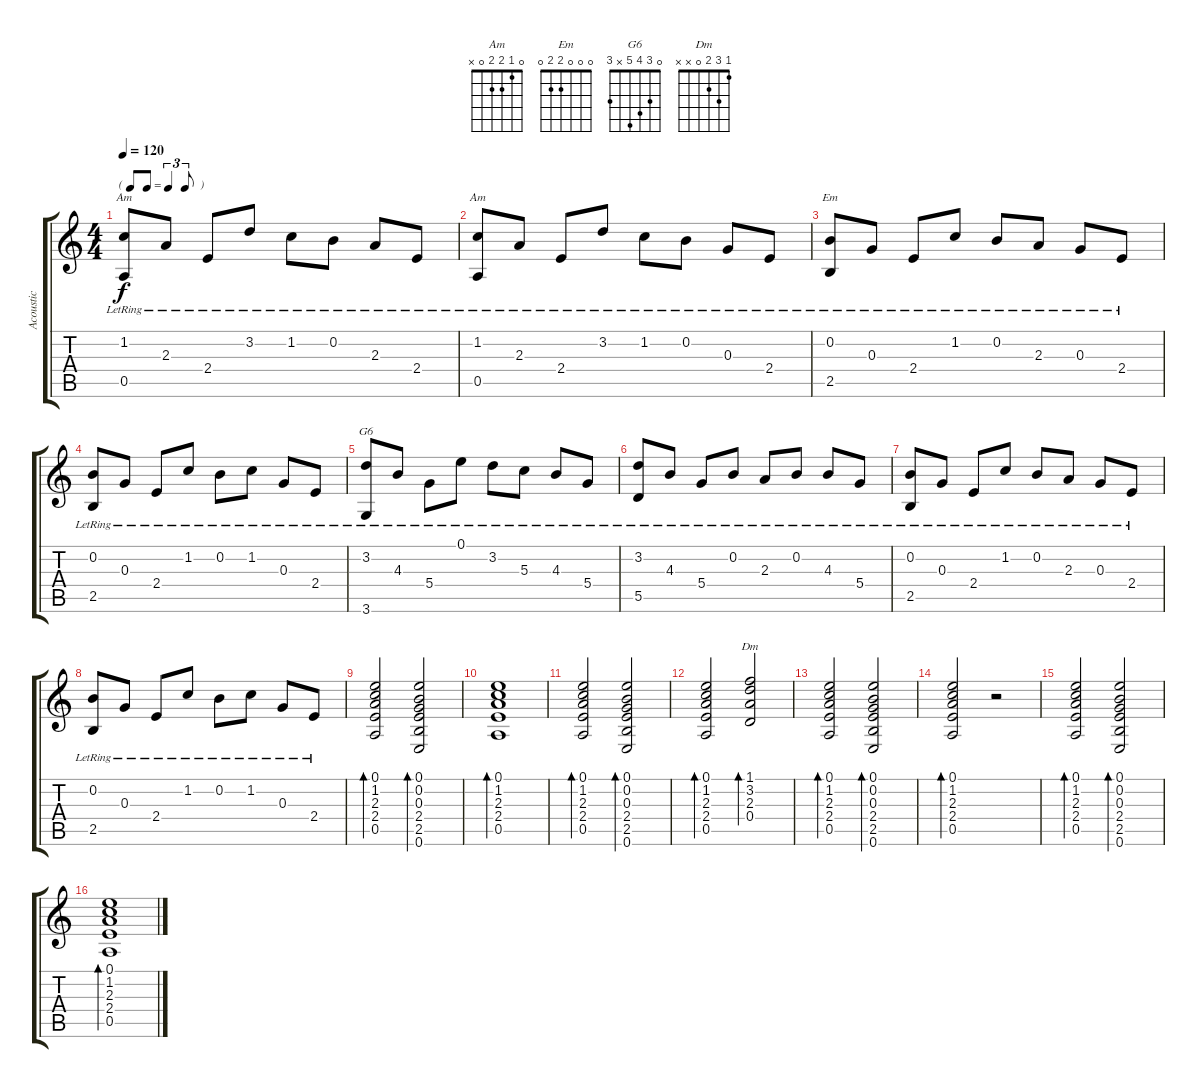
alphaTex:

\track ("Acoustic" "Acoustic") {instrument acousticguitarsteel}
\staff {score tabs}
\tuning (E4 B3 G3 D3 A2 E2) {hide}
\chord ("Am" 5 1 2 x 0 x)
\chord ("Am" 0 1 2 2 0 x)
\chord ("Em" 0 0 0 2 2 0)
\chord ("G6" 0 3 4 5 x 3)
\chord ("Dm" 1 3 2 0 x x)
\ts (4 4)
\tf triplet8th
\tempo 120
\clef g2
\ks c
(1.2{lr} 0.5{lr}).8{ch "Am" dy f} 2.3{lr}.8 2.4{lr}.8 3.2{lr}.8 1.2{lr}.8 0.2{lr}.8 2.3{lr}.8 2.4{lr}.8 |
(1.2{lr} 0.5{lr}).8{ch "Am"} 2.3{lr}.8 2.4{lr}.8 3.2{lr}.8 1.2{lr}.8 0.2{lr}.8 0.3{lr}.8 2.4{lr}.8 |
(0.2{lr} 2.5{lr}).8{ch "Em"} 0.3{lr}.8 2.4{lr}.8 1.2{lr}.8 0.2{lr}.8 2.3{lr}.8 0.3{lr}.8 2.4{lr}.8 |
(0.2{lr} 2.5{lr}).8 0.3{lr}.8 2.4{lr}.8 1.2{lr}.8 0.2{lr}.8 1.2{lr}.8 0.3{lr}.8 2.4{lr}.8 |
(3.2{lr} 3.6{lr}).8{ch "G6"} 4.3{lr}.8 5.4{lr}.8 0.1{lr}.8 3.2{lr}.8 5.3{lr}.8 4.3{lr}.8 5.4{lr}.8 |
(3.2{lr} 5.5{lr}).8 4.3{lr}.8 5.4{lr}.8 0.2{lr}.8 2.3{lr}.8 0.2{lr}.8 4.3{lr}.8 5.4{lr}.8 |
(0.2{lr} 2.5{lr}).8 0.3{lr}.8 2.4{lr}.8 1.2{lr}.8 0.2{lr}.8 2.3{lr}.8 0.3{lr}.8 2.4{lr}.8 |
(0.2{lr} 2.5{lr}).8 0.3{lr}.8 2.4{lr}.8 1.2{lr}.8 0.2{lr}.8 1.2{lr}.8 0.3{lr}.8 2.4{lr}.8 |
(0.1 1.2 2.3 2.4 0.5).2{bd 240} (0.1 0.2 0.3 2.4 2.5 0.6).2{bd 240} |
(0.1 1.2 2.3 2.4 0.5).1{bd 240} |
(0.1 1.2 2.3 2.4 0.5).2{bd 240} (0.1 0.2 0.3 2.4 2.5 0.6).2{bd 240} |
(0.1 1.2 2.3 2.4 0.5).2{bd 240} (1.1 3.2 2.3 0.4).2{bd 240 ch "Dm"} |
(0.1 1.2 2.3 2.4 0.5).2{bd 240} (0.1 0.2 0.3 2.4 2.5 0.6).2{bd 240} |
(0.1 1.2 2.3 2.4 0.5).2{bd 240} r.2 |
(0.1 1.2 2.3 2.4 0.5).2{bd 240} (0.1 0.2 0.3 2.4 2.5 0.6).2{bd 240} |
(0.1 1.2 2.3 2.4 0.5).1{bd 240}
